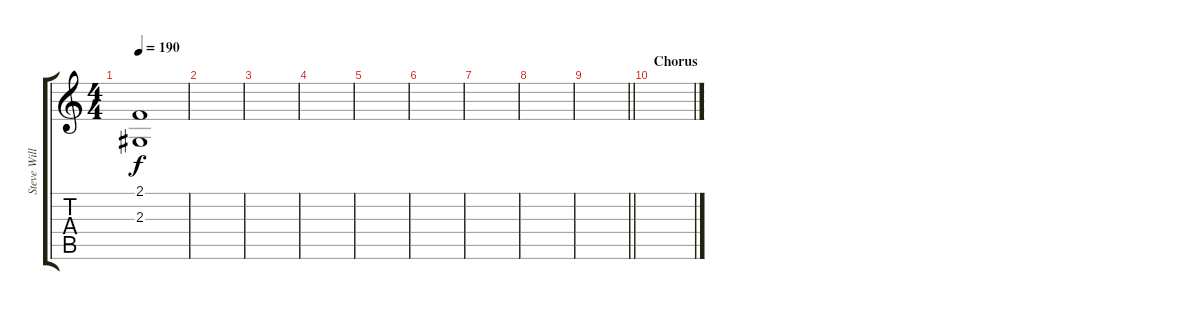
\track ("Steve Williams" "Steve Will") {instrument lead1square}
\staff {score tabs}
\tuning (Eb4 Bb3 Gb3 Db3 Ab2 Eb2) {hide}
\ts (4 4)
\tempo 190
\clef g2
\ks c
(2.1 2.3).1{dy f} |
|
|
|
|
|
|
|
\barLineRight lightlight
|
\section ("" "Chorus")
